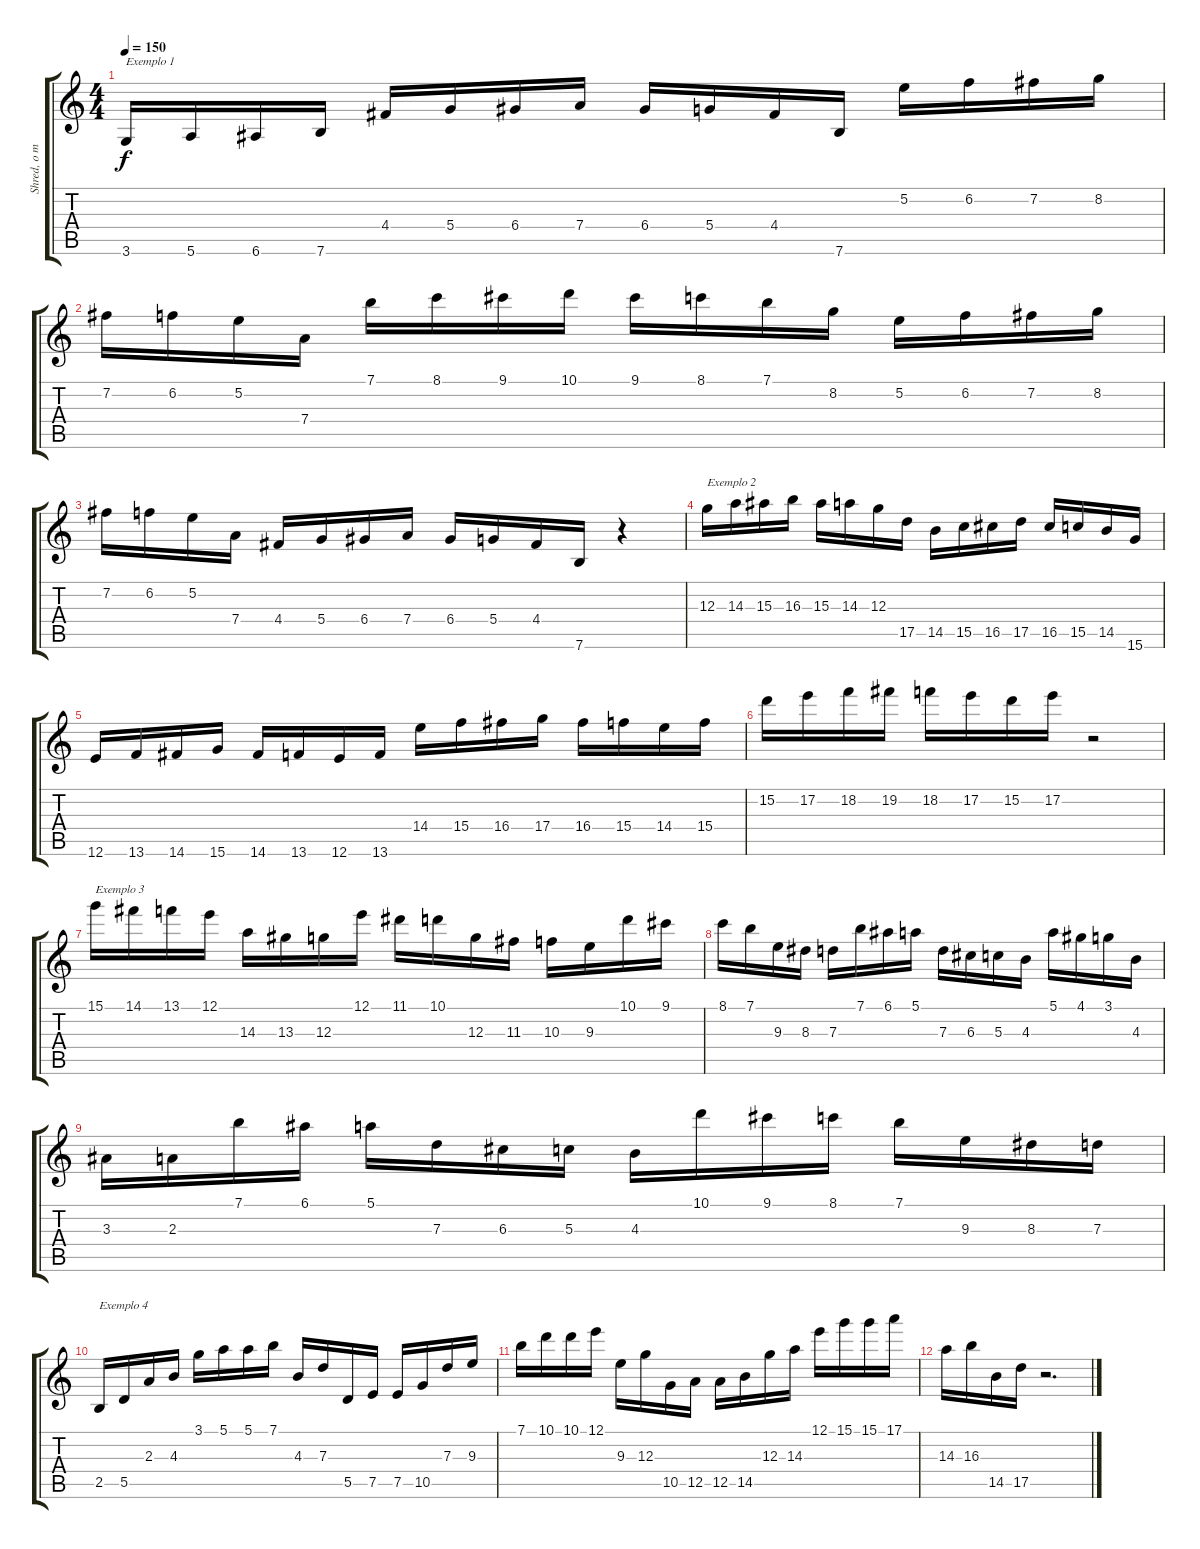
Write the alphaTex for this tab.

\track ("Shred, o massacre da guitarra elétrica" "Shred, o m") {instrument overdrivenguitar}
\staff {score tabs}
\tuning (E4 B3 G3 D3 A2 E2) {hide}
\ts (4 4)
\tempo 150
\clef g2
\ks c
3.6.16{txt "Exemplo 1" dy f instrument overdrivenguitar} 5.6.16 6.6.16 7.6.16 4.4.16 5.4.16 6.4.16 7.4.16 6.4.16 5.4.16 4.4.16 7.6.16 5.2.16 6.2.16 7.2.16 8.2.16 |
7.2.16 6.2.16 5.2.16 7.4.16 7.1.16 8.1.16 9.1.16 10.1.16 9.1.16 8.1.16 7.1.16 8.2.16 5.2.16 6.2.16 7.2.16 8.2.16 |
7.2.16 6.2.16 5.2.16 7.4.16 4.4.16 5.4.16 6.4.16 7.4.16 6.4.16 5.4.16 4.4.16 7.6.16 r.4 |
12.3.16{txt "Exemplo 2"} 14.3.16 15.3.16 16.3.16 15.3.16 14.3.16 12.3.16 17.5.16 14.5.16 15.5.16 16.5.16 17.5.16 16.5.16 15.5.16 14.5.16 15.6.16 |
12.6.16 13.6.16 14.6.16 15.6.16 14.6.16 13.6.16 12.6.16 13.6.16 14.4.16 15.4.16 16.4.16 17.4.16 16.4.16 15.4.16 14.4.16 15.4.16 |
15.2.16 17.2.16 18.2.16 19.2.16 18.2.16 17.2.16 15.2.16 17.2.16 r.2 |
15.1.16{txt "Exemplo 3"} 14.1.16 13.1.16 12.1.16 14.3.16 13.3.16 12.3.16 12.1.16 11.1.16 10.1.16 12.3.16 11.3.16 10.3.16 9.3.16 10.1.16 9.1.16 |
8.1.16 7.1.16 9.3.16 8.3.16 7.3.16 7.1.16 6.1.16 5.1.16 7.3.16 6.3.16 5.3.16 4.3.16 5.1.16 4.1.16 3.1.16 4.3.16 |
3.3.16 2.3.16 7.1.16 6.1.16 5.1.16 7.3.16 6.3.16 5.3.16 4.3.16 10.1.16 9.1.16 8.1.16 7.1.16 9.3.16 8.3.16 7.3.16 |
2.5.16{txt "Exemplo 4"} 5.5.16 2.3.16 4.3.16 3.1.16 5.1.16 5.1.16 7.1.16 4.3.16 7.3.16 5.5.16 7.5.16 7.5.16 10.5.16 7.3.16 9.3.16 |
7.1.16 10.1.16 10.1.16 12.1.16 9.3.16 12.3.16 10.5.16 12.5.16 12.5.16 14.5.16 12.3.16 14.3.16 12.1.16 15.1.16 15.1.16 17.1.16 |
14.3.16 16.3.16 14.5.16 17.5.16 r.2{d}
